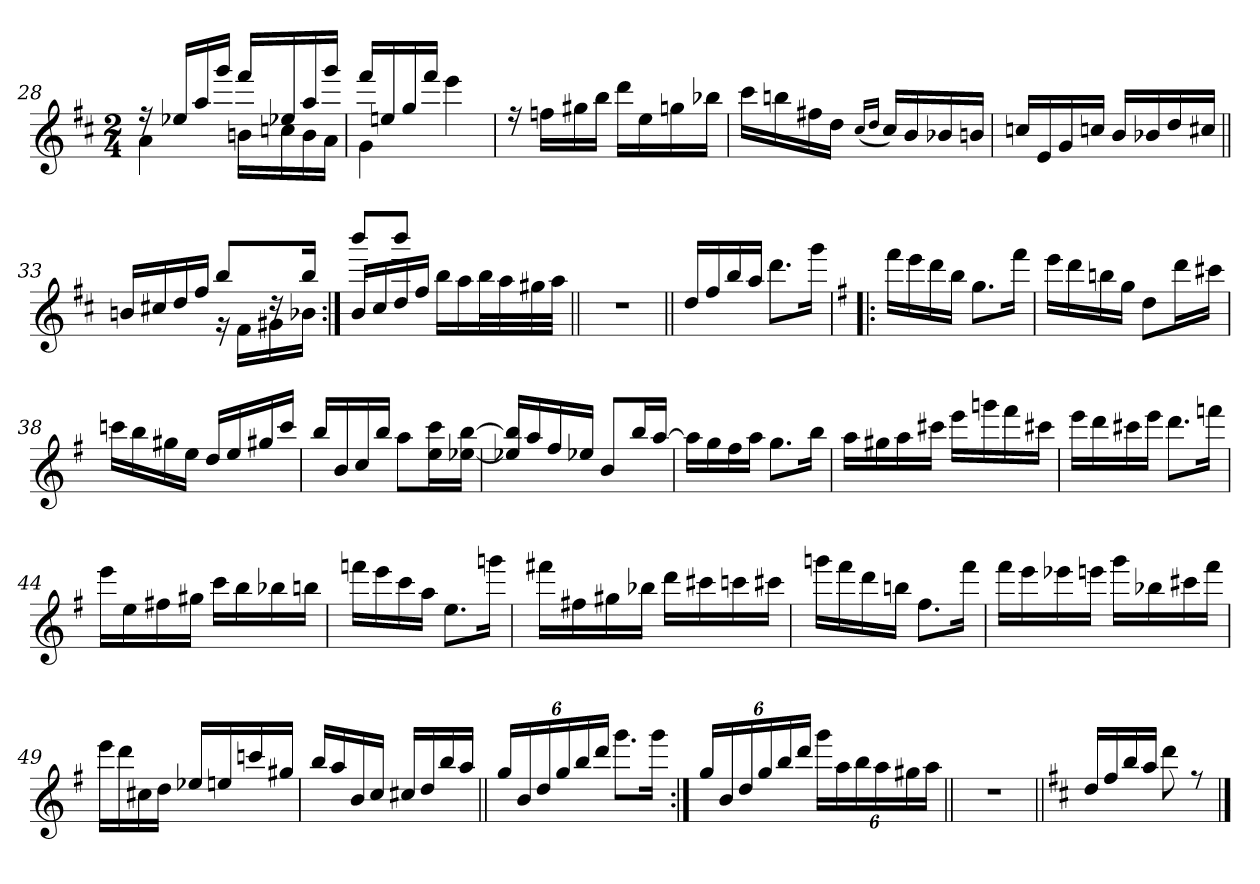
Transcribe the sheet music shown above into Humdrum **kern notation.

**kern
*part1
*staff1
*clefG2
*k[f#c#]
*D:
*M2/4
=28
*^
*	*^
16ree	4a!\	4ryy
16ee-X/LL	.	.
16aa/	.	.
16ggg/JJ	.	.
16fff#/LL	16bn!\LL	4ryy
16ee-X/	16ccn!\	.
16aa/	16b!\	.
16ggg/JJ	16a!\JJ	.
!!LO:LB:g=z	!!	!!
=29	=29	=29
16fff#/LL	4g!\	2ryy
16een/	.	.
16gg/	.	.
16fff#/JJ	.	.
4eee\	4ryy	.
*	*v	*v
=30	=30
16ree	4ryy
16ffn\LL	.
16gg#X\	.
16bb\JJ	.
16ddd\LL	4ryy
16ee\	.
16ggn\	.
16bb-X\JJ	.
=31	=31
16ccc#\LL	4ryy
16bbn\	.
16ff#X\	.
16dd\JJ	.
(<16qcc#/LL	.
16qdd/JJ	.
16cc#/LL)	4ryy
16b/	.
16b-X/	.
16bn/JJ	.
=32	=32
16ccn/LL	4ryy
16e/	.
16g/	.
16ccn/JJ	.
16b/LL	4ryy
16b-X/	.
16dd/	.
16cc#X/JJ	.
!!LO:PB:g=z	!!
=33||	=33||
*	*^
16bn/LL	4ryy	2ryy
16cc#X/	.	.
16dd/	.	.
16ff#/JJ	.	.
8bb/L	16rf	.
.	16f#!\LL	.
16rdd	16g#X!\	.
16bb/Jk	16b-X!\JJ	.
=34:|!	=34:|!	=34:|!
16b/LL	8ryy	8bbb!/L
16cc#/	.	.
16dd/	8ryy	8bbb!/J
16ff#/JJ	.	.
16bb\LL	4ryy	4ryy
16aa\	.	.
32bb\L	.	.
32aa\	.	.
32gg#X\	.	.
32aa\JJJ	.	.
*v	*v	*v
=34X341||
2r
=35||
*^
16dd/LL	4ryy
16ff#/	.
16bb/	.
16aa/JJ	.
8.ddd\L	4ryy
16ggg\Jk	.
!!LO:LB:g=z	!!
=36!|:	=36!|:
*k[f#]	*
*G:	*
16fff#\LL	4ryy
16eee\	.
16ddd\	.
16bb\JJ	.
8.gg\L	4ryy
16fff#\Jk	.
=37	=37
16eee\LL	2ryy
16ddd\	.
16bbn\	.
16gg\JJ	.
8dd\L	.
16ddd\L	.
16ccc#X\JJ	.
=38	=38
16cccn\LL	4ryy
16bb\	.
16gg#X\	.
16ee\JJ	.
16dd/LL	4ryy
16ee/	.
16gg#X/	.
16ccc/JJ	.
=39	=39
16bb/LL	4ryy
16b/	.
16cc/	.
16bb/JJ	.
8aa\L	4ryy
16ee\ 16ccc\L	.
[<16ee-X\ [<16bb\JJ	.
!!LO:LB:g=z	!!
=40	=40
16ee-X/] 16bbn/]LL	2ryy
16aa/	.
16ff#/	.
16ee-X/JJ	.
8b/L	.
16bb/L	.
[>16aa/JJ	.
=41	=41
16aa\LL]	2ryy
16gg\	.
16ff#\	.
16aa\JJ	.
8.gg\L	.
16bb\Jk	.
=42	=42
16aa\LL	2ryy
16gg#X\	.
16aa\	.
16ccc#X\JJ	.
16eee\LL	.
16gggn\	.
16fff#\	.
16ccc#X\JJ	.
=43	=43
16eee\LL	2ryy
16ddd\	.
16ccc#X\	.
16eee\JJ	.
8.ddd\L	.
16fffn\Jk	.
!!LO:LB:g=z	!!
=44	=44
16eee\LL	4ryy
16ee\	.
16ff#X\	.
16gg#X\JJ	.
16ccc\LL	4ryy
16bb\	.
16bb-X\	.
16bbn\JJ	.
=45	=45
16fffn\LL	2ryy
16eee\	.
16ccc\	.
16aa\JJ	.
8.ee\L	.
16gggn\Jk	.
=46	=46
16fff#X\LL	4ryy
16ff#X\	.
16gg#X\	.
16bb-X\JJ	.
16ddd\LL	4ryy
16ccc#X\	.
16cccn\	.
16ccc#X\JJ	.
=47	=47
16gggn\LL	2ryy
16fff#\	.
16ddd\	.
16bbn\JJ	.
8.ff#\L	.
16fff#\Jk	.
!!LO:LB:g=z	!!
=48	=48
16fff#\LL	4ryy
16eee\	.
16eee-X\	.
16eeen\JJ	.
16ggg\LL	4ryy
16bb-X\	.
16ccc#X\	.
16fff#\JJ	.
=49	=49
16eee\LL	4ryy
16ddd\	.
16cc#X\	.
16dd\JJ	.
16ee-X/LL	4ryy
16een/	.
16cccn/	.
16gg#X/JJ	.
=50	=50
16bb/LL	4ryy
16aa/	.
16b/	.
16cc/JJ	.
16cc#X/LL	4ryy
16dd/	.
16bb/	.
16aa/JJ	.
=51||	=51||
24gg/LL	2ryy
24b/	.
24dd/	.
24gg/	.
24bb/	.
24ddd/JJ	.
8.ggg\L	.
16ggg\Jk	.
!!LO:LB:g=z	!!
=52:|!	=52:|!
24gg/LL	4ryy
24b/	.
24dd/	.
24gg/	.
24bb/	.
24ddd/JJ	.
24ggg\LL	4ryy
24aa\	.
24bb\	.
24aa\	.
24gg#X\	.
24aa\JJ	.
*v	*v
=52X522||
2r
=53||
*k[f#c#]
*D:
*^
16dd/LL	2ryy
16ff#/	.
16bb/	.
16aa/JJ	.
8ddd\	.
8ree	.
*v	*v
==
*-
